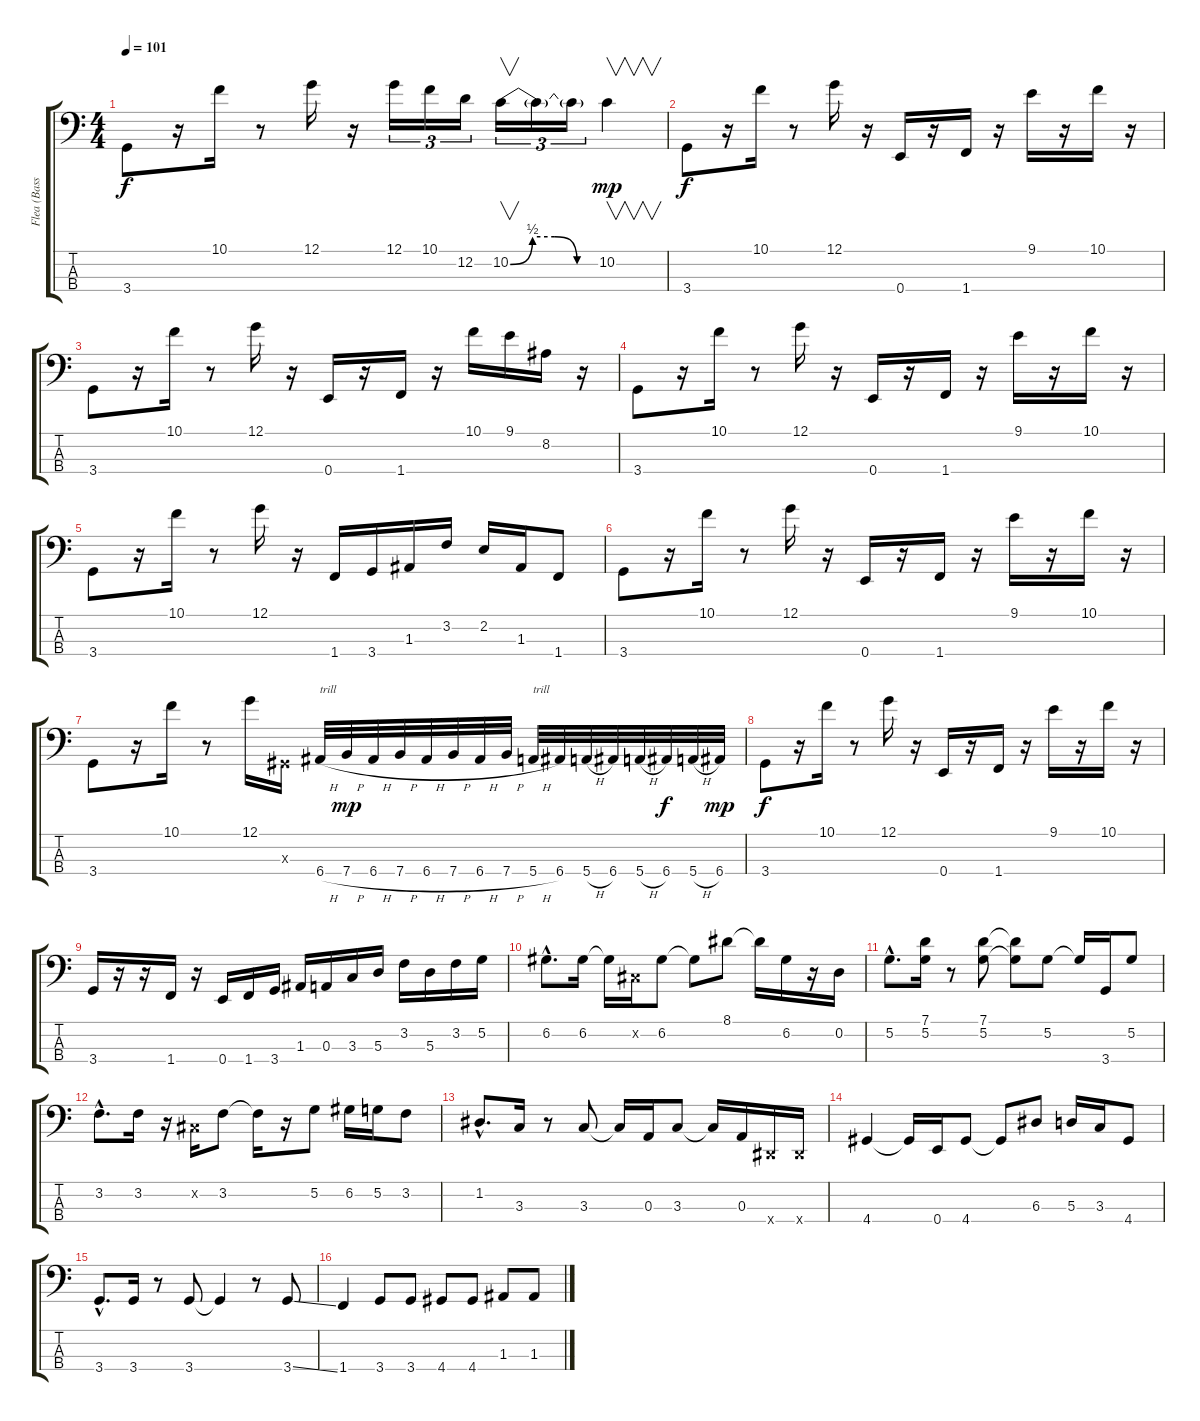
\track ("Flea (Bass)" "Flea (Bass") {instrument slapbass1}
\staff {score tabs}
\tuning (G2 D2 A1 E1) {hide}
\ts (4 4)
\tempo 101
\clef f4
\ks c
3.4.8{dy f} r.16 10.1.16 r.8 12.1.16 r.16 12.1.16{tu (3 2)} 10.1.16{tu (3 2)} 12.2.16{tu (3 2)} 10.2{be (custom 0 0 15 2 30 2 45 0 60 0)}.16{v tu (3 2)} 10.2{t}.16{tu (3 2)} 10.2{t}.16{tu (3 2)} 10.2.4{v dy mp} |
3.4.8{dy f} r.16 10.1.16 r.8 12.1.16 r.16 0.4.16 r.16 1.4.16 r.16 9.1.16 r.16 10.1.16 r.16 |
3.4.8 r.16 10.1.16 r.8 12.1.16 r.16 0.4.16 r.16 1.4.16 r.16 10.1.16 9.1.16 8.2.16 r.16 |
3.4.8 r.16 10.1.16 r.8 12.1.16 r.16 0.4.16 r.16 1.4.16 r.16 9.1.16 r.16 10.1.16 r.16 |
3.4.8 r.16 10.1.16 r.8 12.1.16 r.16 1.4.16 3.4.16 1.3.16 3.2.16 2.2.16 1.3.16 1.4.8 |
3.4.8 r.16 10.1.16 r.8 12.1.16 r.16 0.4.16 r.16 1.4.16 r.16 9.1.16 r.16 10.1.16 r.16 |
3.4.8 r.16 10.1.16 r.8 12.1.16 -1.3{x}.16 6.4{h}.32{txt "trill"} 7.4{h}.32{dy mp} 6.4{h}.32 7.4{h}.32 6.4{h}.32 7.4{h}.32 6.4{h}.32 7.4{h}.32 5.4{h}.32{txt "trill"} 6.4.32 5.4{h}.32 6.4.32 5.4{h}.32 6.4.32{dy f} 5.4{h}.32 6.4.32{dy mp} |
3.4.8{dy f} r.16 10.1.16 r.8 12.1.16 r.16 0.4.16 r.16 1.4.16 r.16 9.1.16 r.16 10.1.16 r.16 |
3.4.16 r.16 r.16 1.4.16 r.16 0.4.16 1.4.16 3.4.16 1.3.16 0.3.16 3.3.16 5.3.16 3.2.16 5.3.16 3.2.16 5.2.16 |
6.2{hac}.8{d} 6.2.16 6.2{t}.16 -1.2{x}.16 6.2.8 6.2{t}.8 8.1.8 8.1{t}.16 6.2.16 r.16 0.2.16 |
5.2{hac}.8{d} (7.1 5.2).16 r.8 (7.1 5.2).8 (7.1{t} 5.2{t}).8 5.2.8 5.2{t}.16 3.4.16 5.2.8 |
3.2{hac}.8{d} 3.2.16 r.16 -1.2{x}.16 3.2.8 3.2{t}.16 r.16 5.2.8 6.2.16 5.2.16 3.2.8 |
1.2{hac}.8{d} 3.3.16 r.8 3.3.8 3.3{t}.16 0.3.16 3.3.8 3.3{t}.16 0.3.16 -1.4{x}.16 -1.4{x}.16 |
4.4.4 4.4{t}.16 0.4.16 4.4.8 4.4{t}.8 6.3.8 5.3.16 3.3.16 4.4.8 |
3.4{hac}.8{d} 3.4.16 r.8 3.4.8 3.4{t}.4 r.8 3.4{ss}.8 |
1.4.4 3.4.8 3.4.8 4.4.8 4.4.8 1.3.8 1.3.8
